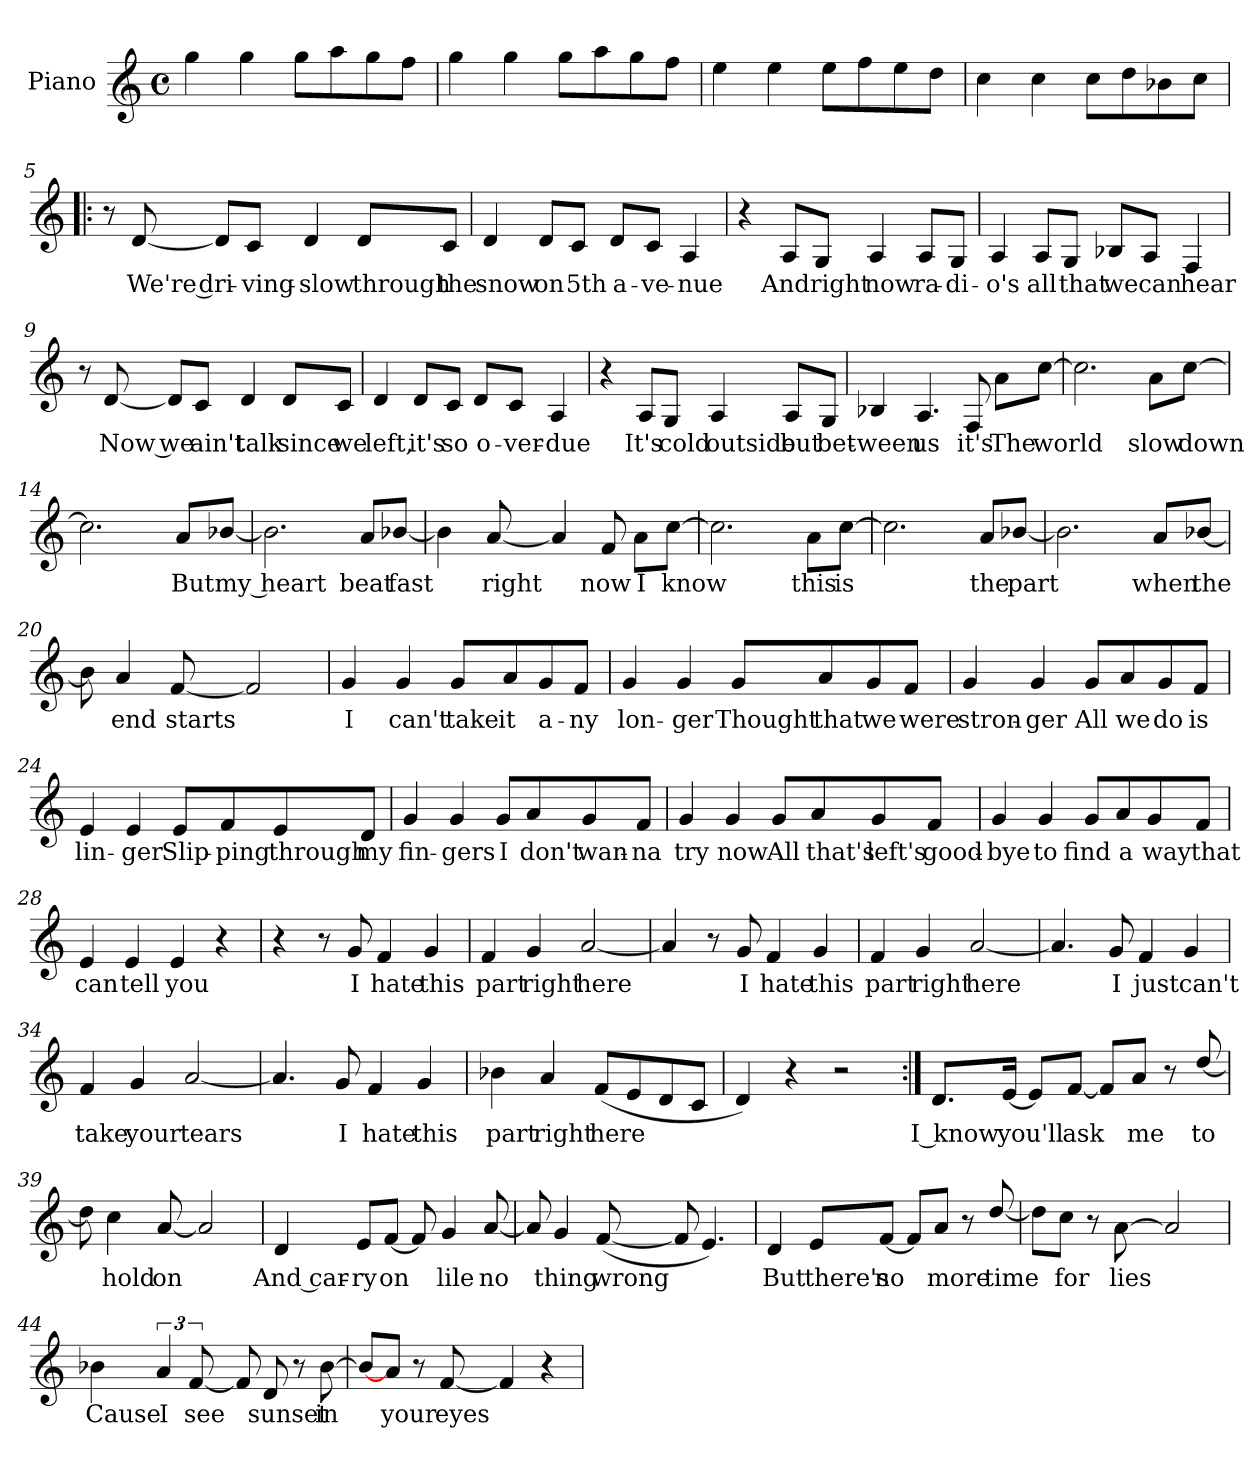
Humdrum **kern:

**kern	**text
*part1	*part1
*staff1	*staff1
*I"Piano	*
*I'Pno	*
*clefG2	*
*k[]	*
*C:	*
*M4/4	*
*met(c)	*
=1	=1
4gg\	.
4gg\	.
8gg\L	.
8aa\	.
8gg\	.
8ff\J	.
=2	=2
4gg\	.
4gg\	.
8gg\L	.
8aa\	.
8gg\	.
8ff\J	.
=3	=3
4ee\	.
4ee\	.
8ee\L	.
8ff\	.
8ee\	.
8dd\J	.
=4	=4
4cc\	.
4cc\	.
8cc\L	.
8dd\	.
8b-X\	.
8cc\J	.
!!LO:LB:g=z
=5!|:	=5!|:
8r	.
[8d/	We're dri-
8d/L]	.
8c/J	-ving-
4d/	slow
8d/L	through
8c/J	the
=6	=6
4d/	snow
8d/L	on
8c/J	5th
8d/L	a-
8c/J	-ve-
4A/	-nue
=7	=7
4r	.
8A/L	And
8G/J	right
4A/	now
8A/L	ra-
8G/J	-di-
=8	=8
4A/	-o's
8A/L	all
8G/J	that
8B-X/L	we
8A/J	can
4F/	hear
!!LO:LB:g=z
=9	=9
8r	.
[8d/	Now we
8d/L]	.
8c/J	ain't
4d/	talk
8d/L	since
8c/J	we
=10	=10
4d/	left,
8d/L	it's
8c/J	so
8d/L	o-
8c/J	-ver-
4A/	-due
=11	=11
4r	.
8A/L	It's
8G/J	cold
4A/	outside
8A/L	but
8G/J	bet-
=12	=12
4B-X/	-ween
4.A/	us
8F/	it's
8a\L	The
[8cc\J	world
!!LO:LB:g=z
=13	=13
2.cc\]	.
8a\L	slow
[8cc\J	down
=14	=14
2.cc\]	.
8a/L	But
[8b-X/J	my heart
=15	=15
2.b-\]	.
8a/L	beat
[8b-/J	fast
=16	=16
4b-\]	.
[8a/	right
4a/]	.
8f/	now
8a\L	I
[8cc\J	know
=17	=17
2.cc\]	.
8a\L	this
[8cc\J	is
=18	=18
2.cc\]	.
8a/L	the
[8b-X/J	part
=19	=19
2.b-\]	.
8a/L	when
[8b-/J	the
=20	=20
8b-\]	.
4a/	end
[8f/	starts
2f/]	.
!!LO:LB:g=z
=21	=21
4g/	I
4g/	can't
8g/L	take
8a/	it
8g/	a-
8f/J	-ny
=22	=22
4g/	lon-
4g/	-ger
8g/L	Thought
8a/	that
8g/	we
8f/J	were
=23	=23
4g/	stron-
4g/	-ger
8g/L	All
8a/	we
8g/	do
8f/J	is
=24	=24
4e/	lin-
4e/	-ger
8e/L	Slip-
8f/	-ping
8e/	through
8d/J	my
!!LO:LB:g=z
=25	=25
4g/	fin-
4g/	gers
8g/L	I
8a/	don't
8g/	wan-
8f/J	-na
=26	=26
4g/	try
4g/	now
8g/L	All
8a/	that's
8g/	left's
8f/J	good-
=27	=27
4g/	-bye
4g/	to
8g/L	find
8a/	a
8g/	way
8f/J	that
=28	=28
4e/	can
4e/	tell
4e/	you
4r	.
=29	=29
4r	.
8r	.
8g/	I
4f/	hate
4g/	this
=30	=30
4f/	part
4g/	right
[2a/	here
=31	=31
4a/]	.
8r	.
8g/	I
4f/	hate
4g/	this
=32	=32
4f/	part
4g/	right
[2a/	here
=33	=33
4.a/]	.
8g/	I
4f/	just
4g/	can't
=34	=34
4f/	take
4g/	your
[2a/	tears
=35	=35
4.a/]	.
8g/	I
4f/	hate
4g/	this
=36	=36
4b-X\	part
4a/	right
(8f/L	here
8e/	.
8d/	.
8c/J	.
=37	=37
4d/)	.
4r	.
2r	.
!!LO:LB:g=z
=38:|!	=38:|!
8.d/L	I know
[16e/J	you'll
8e/L]	.
[8f/J	ask
8f/L]	.
8a/J	me
8r	.
[8dd/	to
=39	=39
8dd\]	.
4cc\	hold
[8a/	on
2a/]	.
=40	=40
4d/	And car-
8e/L	-ry
[8f/J	on
8f/]	.
4g/	lile
[8a/	no
=41	=41
8a/]	.
4g/	thing
([8f/	wrong
8f/]	.
4.e/)	.
!!LO:LB:g=z
=42	=42
4d/	But
8e/L	there's
[8f/J	no
8f/L]	.
8a/J	more
8r	.
[8dd/	time
=43	=43
8dd\L]	.
8cc\J	for
8r	.
[8a\	lies
2a/]	.
=44	=44
4b-X\	Cause
6a/	I
[12f/	see
8f/]	.
8d/	sunset
8r	.
[8b-\	in
=45	=45
8b-/L_	.
8a/J	your
8r	.
[8f/	eyes
4f/]	.
4r	.
=	=
*-	*-
